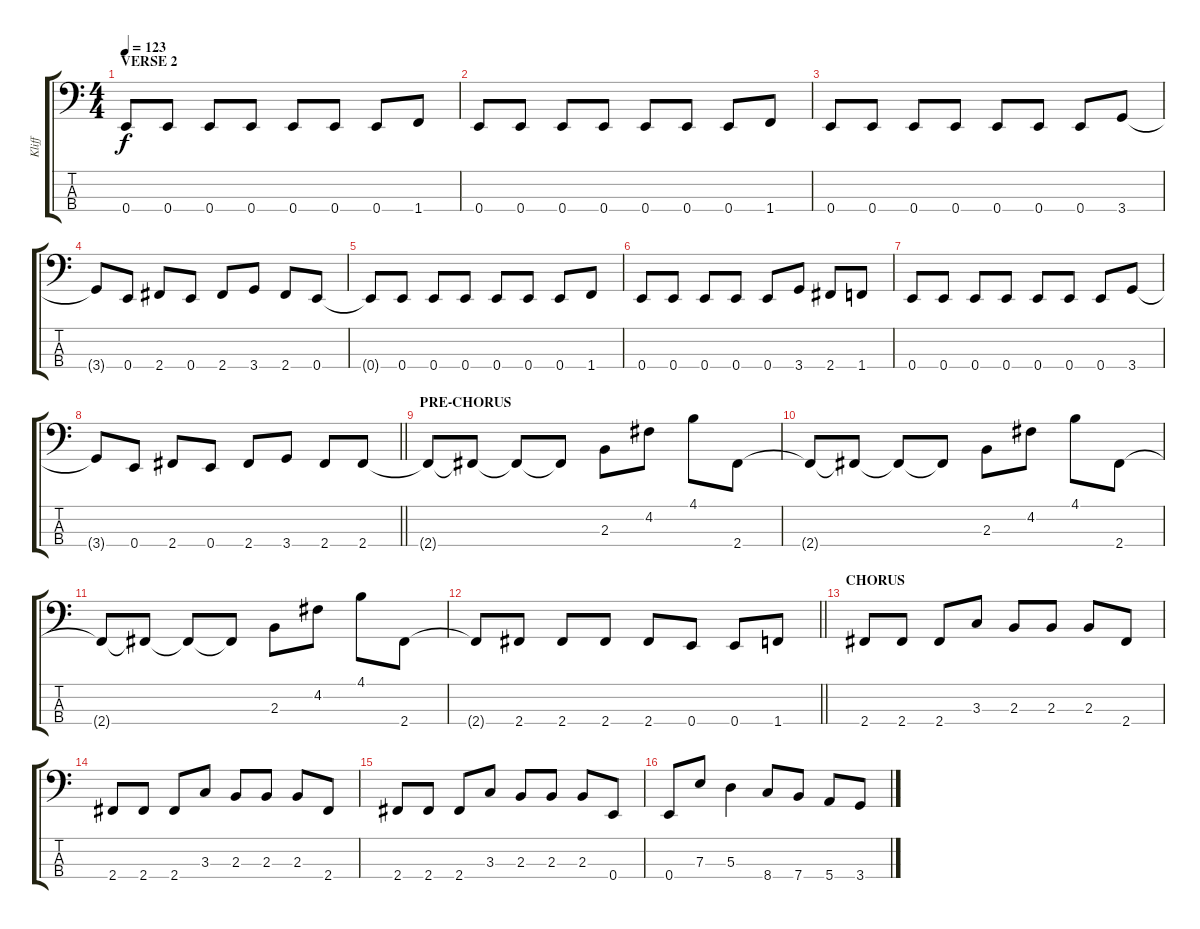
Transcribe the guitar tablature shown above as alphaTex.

\track ("Kliff" "Kliff") {instrument electricbasspick}
\staff {score tabs}
\tuning (G2 D2 A1 E1) {hide}
\ts (4 4)
\section ("" "VERSE 2")
\tempo 123
\clef f4
\ks c
0.4{t}.8{dy f} 0.4.8 0.4.8 0.4.8 0.4.8 0.4.8 0.4.8 1.4.8 |
0.4.8 0.4.8 0.4.8 0.4.8 0.4.8 0.4.8 0.4.8 1.4.8 |
0.4.8 0.4.8 0.4.8 0.4.8 0.4.8 0.4.8 0.4.8 3.4.8 |
3.4{t}.8 0.4.8 2.4.8 0.4.8 2.4.8 3.4.8 2.4.8 0.4.8 |
0.4{t}.8 0.4.8 0.4.8 0.4.8 0.4.8 0.4.8 0.4.8 1.4.8 |
0.4.8 0.4.8 0.4.8 0.4.8 0.4.8 3.4.8 2.4.8 1.4.8 |
0.4.8 0.4.8 0.4.8 0.4.8 0.4.8 0.4.8 0.4.8 3.4.8 |
\barLineRight lightlight
3.4{t}.8 0.4.8 2.4.8 0.4.8 2.4.8 3.4.8 2.4.8 2.4.8 |
\section ("" "PRE-CHORUS")
2.4{t}.8 2.4{t}.8 2.4{t}.8 2.4{t}.8 2.3.8 4.2.8 4.1.8 2.4.8 |
2.4{t}.8 2.4{t}.8 2.4{t}.8 2.4{t}.8 2.3.8 4.2.8 4.1.8 2.4.8 |
2.4{t}.8 2.4{t}.8 2.4{t}.8 2.4{t}.8 2.3.8 4.2.8 4.1.8 2.4.8 |
\barLineRight lightlight
2.4{t}.8 2.4.8 2.4.8 2.4.8 2.4.8 0.4.8 0.4.8 1.4.8 |
\section ("" "CHORUS")
2.4.8 2.4.8 2.4.8 3.3.8 2.3.8 2.3.8 2.3.8 2.4.8 |
2.4.8 2.4.8 2.4.8 3.3.8 2.3.8 2.3.8 2.3.8 2.4.8 |
2.4.8 2.4.8 2.4.8 3.3.8 2.3.8 2.3.8 2.3.8 0.4.8 |
0.4.8 7.3.8 5.3.4 8.4.8 7.4.8 5.4.8 3.4.8
